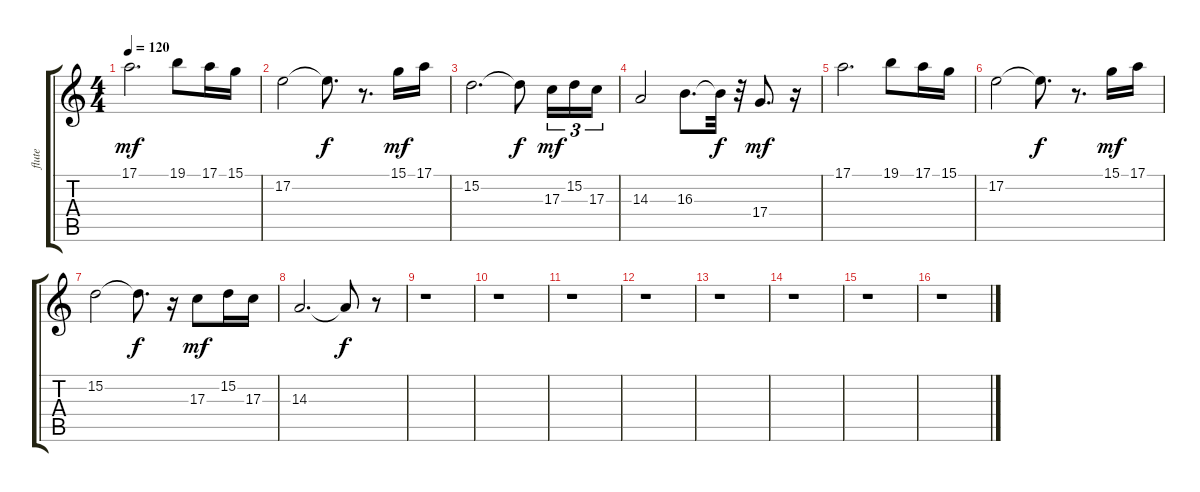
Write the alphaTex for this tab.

\track ("flute" "flute") {instrument shakuhachi}
\staff {score tabs}
\tuning (E4 B3 G3 D3 A2 E2) {hide}
\ts (4 4)
\tempo 120
\clef g2
\ks c
17.1.2{d dy mf} 19.1.8 17.1.16 15.1.16 |
17.2.2 17.2{t}.8{d dy f} r.8{d} 15.1.16{dy mf} 17.1.16 |
15.2.2{d} 15.2{t}.8{dy f} 17.3.16{tu (3 2) dy mf} 15.2.16{tu (3 2)} 17.3.16{tu (3 2)} |
14.3.2 16.3.8{d} 16.3{t}.32{dy f} r.32 17.4.8{d dy mf} r.16 |
17.1.2{d} 19.1.8 17.1.16 15.1.16 |
17.2.2 17.2{t}.8{d dy f} r.8{d} 15.1.16{dy mf} 17.1.16 |
15.2.2 15.2{t}.8{d dy f} r.16 17.3.8{dy mf} 15.2.16 17.3.16 |
14.3.2{d} 14.3{t}.8{dy f} r.8 |
r.1 |
r.1 |
r.1 |
r.1 |
r.1 |
r.1 |
r.1 |
r.1
